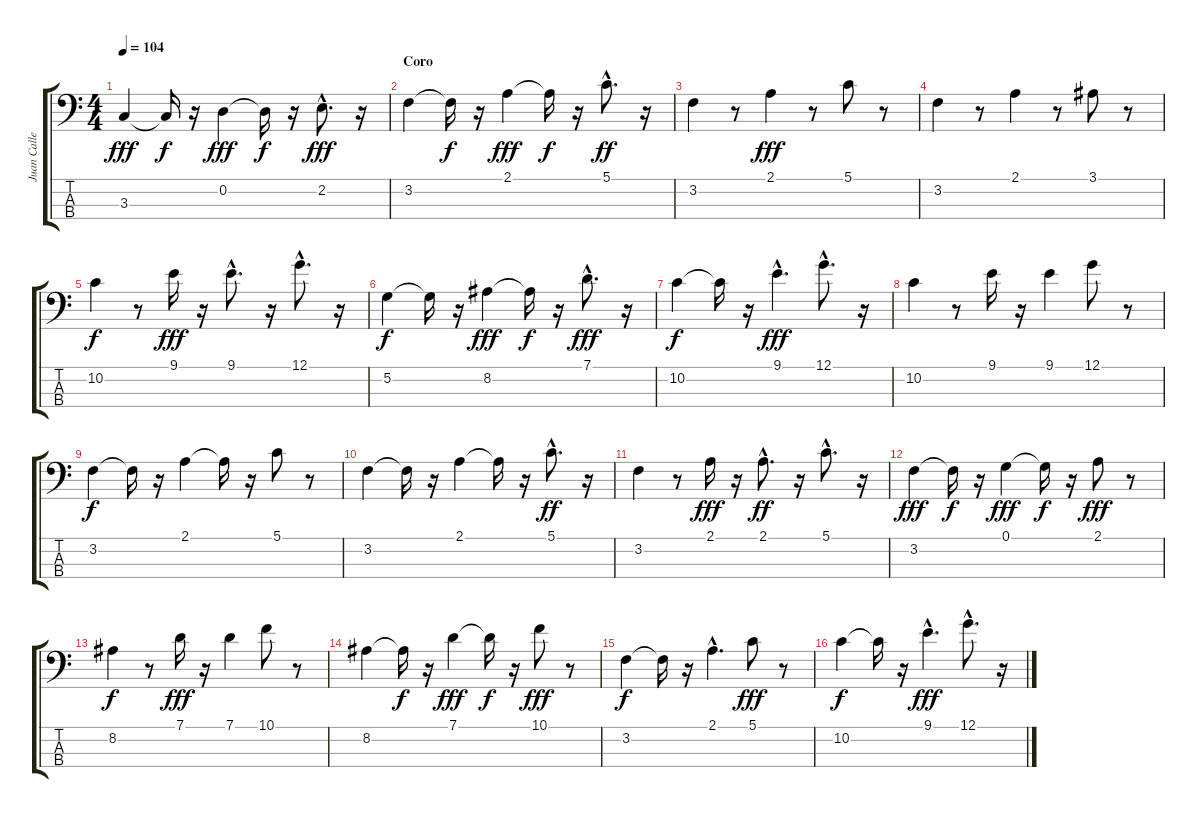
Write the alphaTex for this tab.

\track ("Juan Calleros" "Juan Calle") {instrument electricbassfinger}
\staff {score tabs}
\tuning (G2 D2 A1 E1) {hide}
\ts (4 4)
\tempo 104
\clef f4
\ks c
3.3.4{dy fff} 3.3{t}.16{dy f} r.16 0.2.4{dy fff} 0.2{t}.16{dy f} r.16 2.2{hac}.8{d dy fff} r.16 |
\section ("" "Coro")
3.2.4 3.2{t}.16{dy f} r.16 2.1.4{dy fff} 2.1{t}.16{dy f} r.16 5.1{hac}.8{d dy ff} r.16 |
3.2.4 r.8 2.1.4{dy fff} r.8 5.1.8 r.8 |
3.2.4 r.8 2.1.4 r.8 3.1.8 r.8 |
10.2.4{dy f} r.8 9.1.16{dy fff} r.16 9.1{hac}.8{d} r.16 12.1{hac}.8{d} r.16 |
5.2.4{dy f} 5.2{t}.16 r.16 8.2.4{dy fff} 8.2{t}.16{dy f} r.16 7.1{hac}.8{d dy fff} r.16 |
10.2.4{dy f} 10.2{t}.16 r.16 9.1{hac}.4{d dy fff} 12.1{hac}.8{d} r.16 |
10.2.4 r.8 9.1.16 r.16 9.1.4 12.1.8 r.8 |
3.2.4{dy f} 3.2{t}.16 r.16 2.1.4 2.1{t}.16 r.16 5.1.8 r.8 |
3.2.4 3.2{t}.16 r.16 2.1.4 2.1{t}.16 r.16 5.1{hac}.8{d dy ff} r.16 |
3.2.4 r.8 2.1.16{dy fff} r.16 2.1{hac}.8{d dy ff} r.16 5.1{hac}.8{d} r.16 |
3.2.4{dy fff} 3.2{t}.16{dy f} r.16 0.1.4{dy fff} 0.1{t}.16{dy f} r.16 2.1.8{dy fff} r.8 |
8.2.4{dy f} r.8 7.1.16{dy fff} r.16 7.1.4 10.1.8 r.8 |
8.2.4 8.2{t}.16{dy f} r.16 7.1.4{dy fff} 7.1{t}.16{dy f} r.16 10.1.8{dy fff} r.8 |
3.2.4{dy f} 3.2{t}.16 r.16 2.1{hac}.4{d} 5.1.8{dy fff} r.8 |
10.2.4{dy f} 10.2{t}.16 r.16 9.1{hac}.4{d dy fff} 12.1{hac}.8{d} r.16
